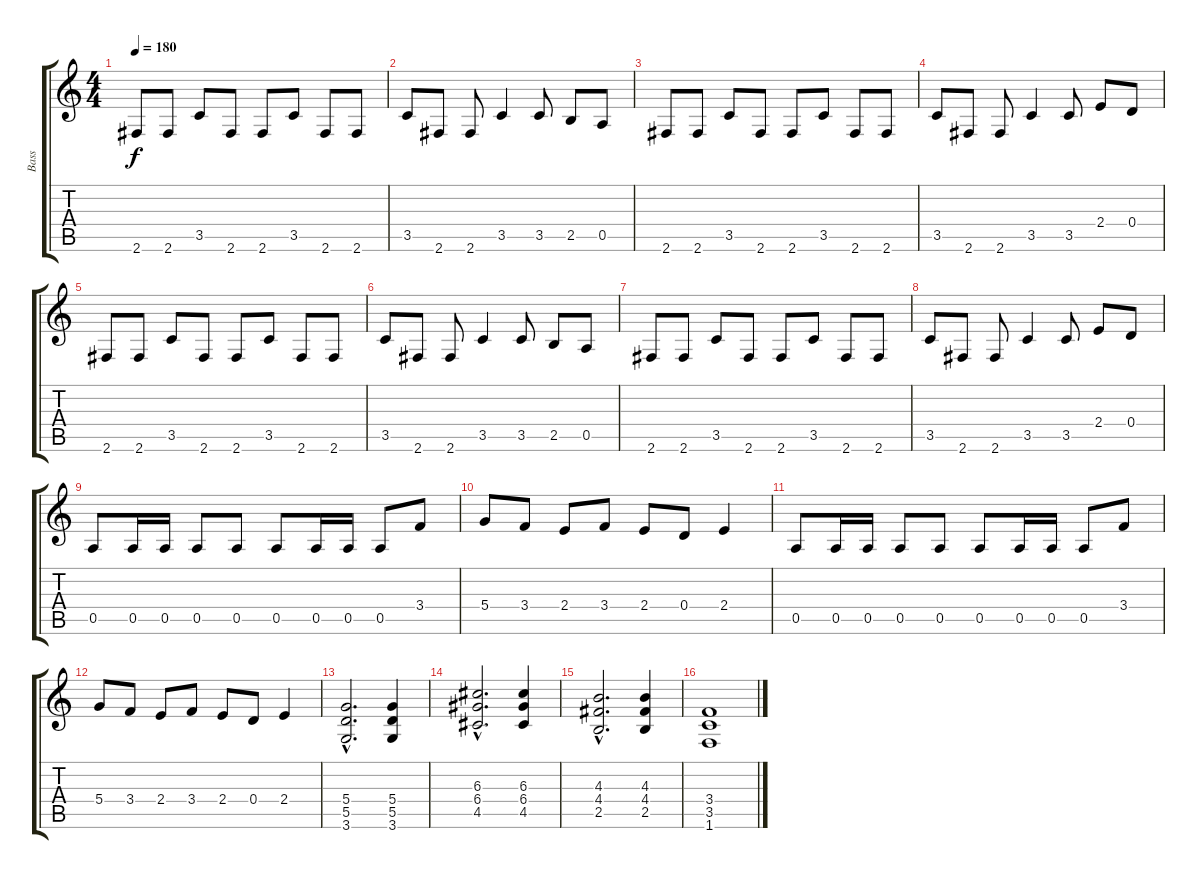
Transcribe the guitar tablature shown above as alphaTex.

\track ("Bass" "Bass") {instrument electricbassfinger}
\staff {score tabs}
\tuning (E4 B3 G3 D3 A2 E2) {hide}
\ts (4 4)
\tempo 180
\clef g2
\ks c
2.6.8{dy f} 2.6.8 3.5.8 2.6.8 2.6.8 3.5.8 2.6.8 2.6.8 |
3.5.8 2.6.8 2.6.8 3.5.4 3.5.8 2.5.8 0.5.8 |
2.6.8 2.6.8 3.5.8 2.6.8 2.6.8 3.5.8 2.6.8 2.6.8 |
3.5.8 2.6.8 2.6.8 3.5.4 3.5.8 2.4.8 0.4.8 |
2.6.8 2.6.8 3.5.8 2.6.8 2.6.8 3.5.8 2.6.8 2.6.8 |
3.5.8 2.6.8 2.6.8 3.5.4 3.5.8 2.5.8 0.5.8 |
2.6.8 2.6.8 3.5.8 2.6.8 2.6.8 3.5.8 2.6.8 2.6.8 |
3.5.8 2.6.8 2.6.8 3.5.4 3.5.8 2.4.8 0.4.8 |
0.5.8 0.5.16 0.5.16 0.5.8 0.5.8 0.5.8 0.5.16 0.5.16 0.5.8 3.4.8 |
5.4.8 3.4.8 2.4.8 3.4.8 2.4.8 0.4.8 2.4.4 |
0.5.8 0.5.16 0.5.16 0.5.8 0.5.8 0.5.8 0.5.16 0.5.16 0.5.8 3.4.8 |
5.4.8 3.4.8 2.4.8 3.4.8 2.4.8 0.4.8 2.4.4 |
(5.4{hac} 5.5{hac} 3.6{hac}).2{d} (5.4 5.5 3.6).4 |
(6.3{hac} 6.4{hac} 4.5{hac}).2{d} (6.3 6.4 4.5).4 |
(4.3{hac} 4.4{hac} 2.5{hac}).2{d} (4.3 4.4 2.5).4 |
(3.4 3.5 1.6).1
